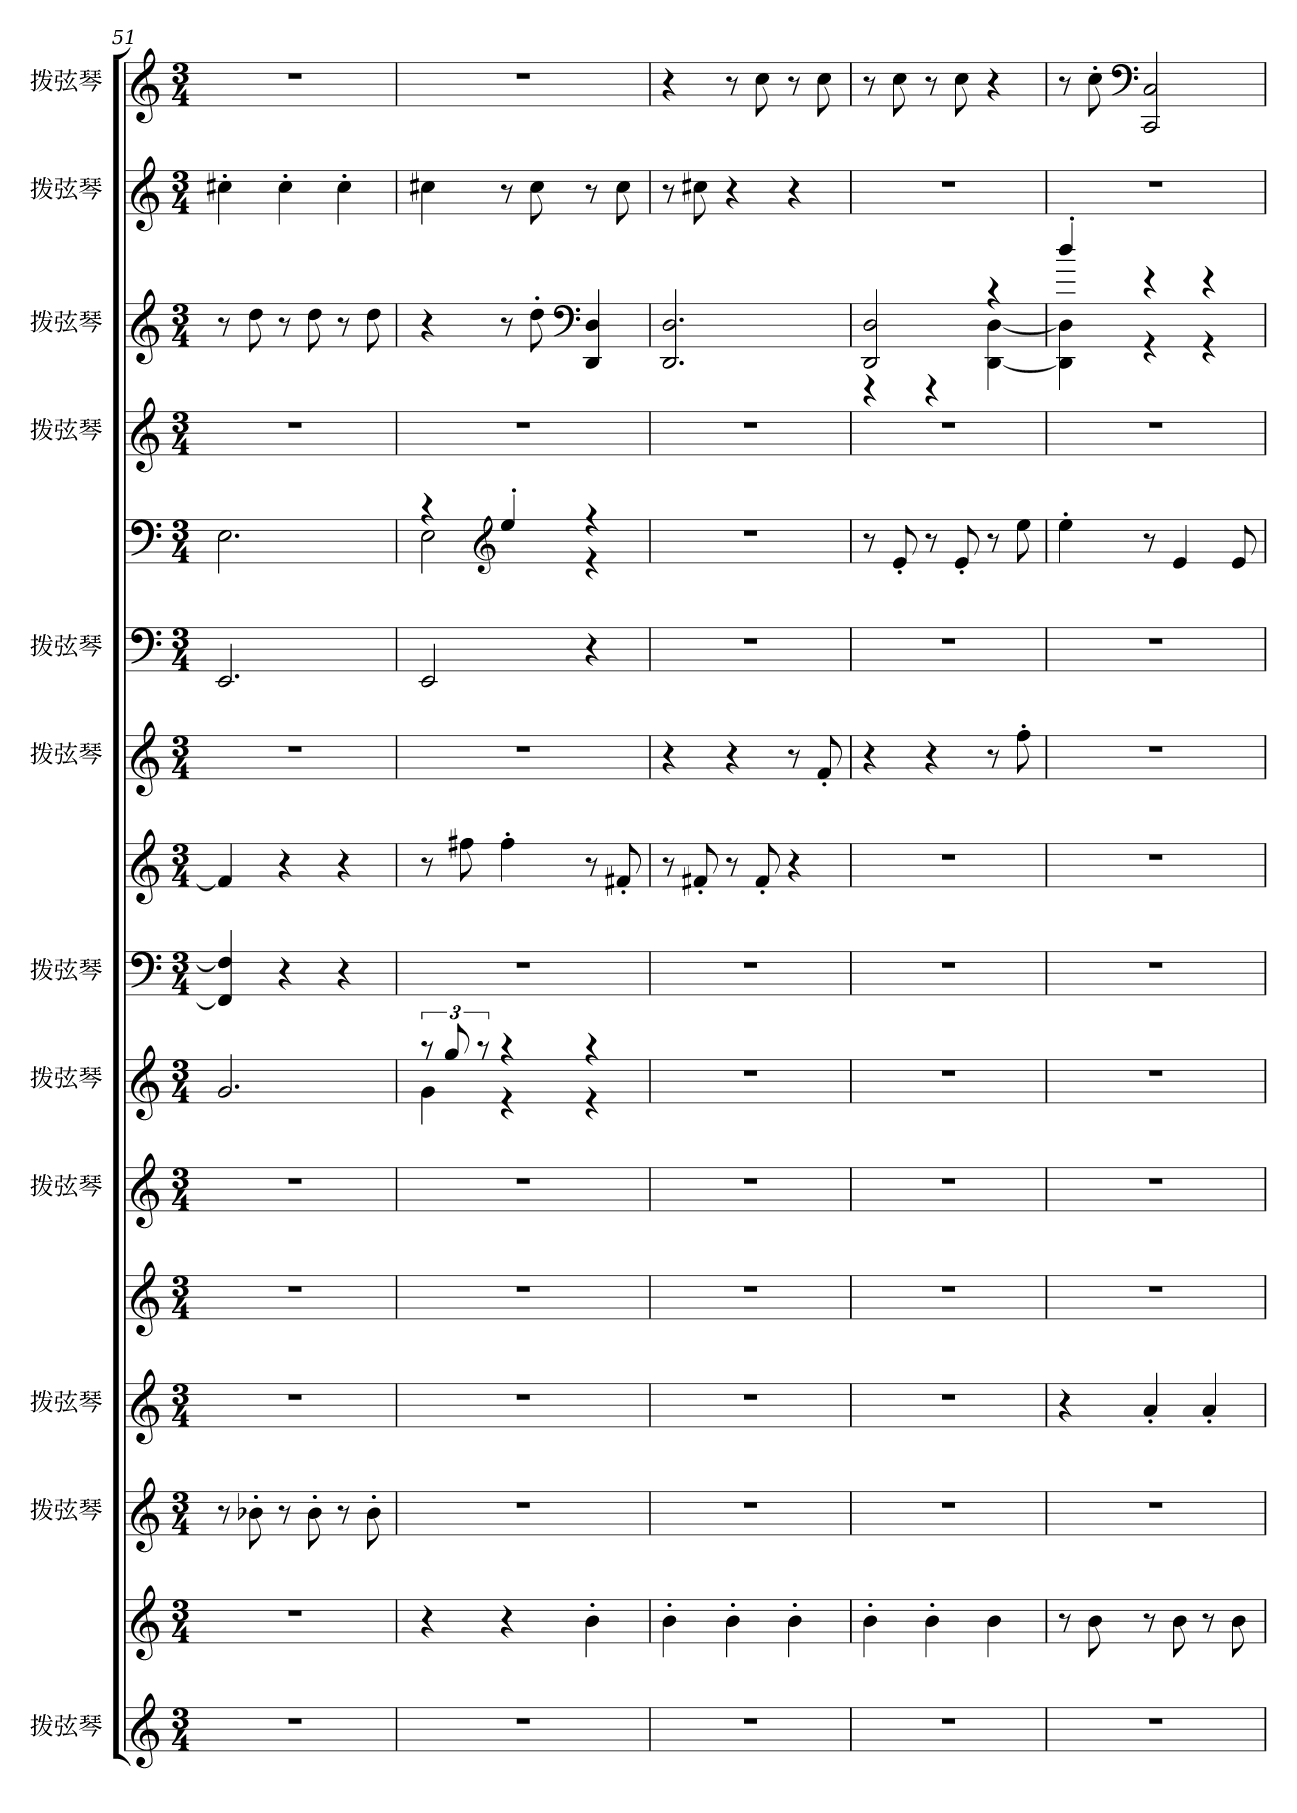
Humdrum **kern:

**kern	**kern	**kern	**kern	**kern	**kern	**kern	**kern	**kern	**kern	**kern	**kern	**kern	**kern	**kern	**kern
*part12	*part12	*part11	*part10	*part10	*part9	*part8	*part7	*part7	*part6	*part5	*part5	*part4	*part3	*part2	*part1
*staff16	*staff15	*staff14	*staff13	*staff12	*staff11	*staff10	*staff9	*staff8	*staff7	*staff6	*staff5	*staff4	*staff3	*staff2	*staff1
*I"拨弦琴	*	*I"拨弦琴	*I"拨弦琴	*	*I"拨弦琴	*I"拨弦琴	*I"拨弦琴	*	*I"拨弦琴	*I"拨弦琴	*	*I"拨弦琴	*I"拨弦琴	*I"拨弦琴	*I"拨弦琴
*clefG2	*clefG2	*clefG2	*clefG2	*clefG2	*clefG2	*clefG2	*clefF4	*clefG2	*clefG2	*clefF4	*clefF4	*clefG2	*clefG2	*clefG2	*clefG2
*k[]	*k[]	*k[]	*k[]	*k[]	*k[]	*k[]	*k[]	*k[]	*k[]	*k[]	*k[]	*k[]	*k[]	*k[]	*k[]
*M3/4	*M3/4	*M3/4	*M3/4	*M3/4	*M3/4	*M3/4	*M3/4	*M3/4	*M3/4	*M3/4	*M3/4	*M3/4	*M3/4	*M3/4	*M3/4
=51	=51	=51	=51	=51	=51	=51	=51	=51	=51	=51	=51	=51	=51	=51	=51
2.r	2.r	8r	2.r	2.r	2.r	2.g/	4FF#/] 4F#/]	4f#/]	2.r	2.EE/	2.E\	2.r	8r	4cc#X'\	2.r
.	.	8b-X'\	.	.	.	.	.	.	.	.	.	.	8dd\	.	.
.	.	8r	.	.	.	.	4r	4r	.	.	.	.	8r	4cc#'\	.
.	.	8b-'\	.	.	.	.	.	.	.	.	.	.	8dd\	.	.
.	.	8r	.	.	.	.	4r	4r	.	.	.	.	8r	4cc#'\	.
.	.	8b-'\	.	.	.	.	.	.	.	.	.	.	8dd\	.	.
=52	=52	=52	=52	=52	=52	=52	=52	=52	=52	=52	=52	=52	=52	=52	=52
*	*	*	*	*	*	*^	*	*	*	*	*^	*	*	*	*
2.r	4r	2.r	2.r	2.r	2.r	12r	4g\	2.r	8r	2.r	2EE/	4r	2E\	2.r	4r	4cc#X\	2.r
.	.	.	.	.	.	12gg/	.	.	.	.	.	.	.	.	.	.	.
.	.	.	.	.	.	.	.	.	8ff#X\	.	.	.	.	.	.	.	.
.	.	.	.	.	.	12r	.	.	.	.	.	.	.	.	.	.	.
*	*	*	*	*	*	*	*	*	*	*	*	*clefG2	*	*	*	*	*
.	4r	.	.	.	.	4r	4r	.	4ff#'\	.	.	4ee'/	.	.	8r	8r	.
.	.	.	.	.	.	.	.	.	.	.	.	.	.	.	8dd'\	8cc#\	.
*	*	*	*	*	*	*	*	*	*	*	*	*	*	*	*clefF4	*	*
.	4b'\	.	.	.	.	4r	4r	.	8r	.	4r	4r	4r	.	4DD/ 4D/	8r	.
.	.	.	.	.	.	.	.	.	8f#X'/	.	.	.	.	.	.	8cc#\	.
*	*	*	*	*	*	*v	*v	*	*	*	*	*v	*v	*	*	*	*
=53	=53	=53	=53	=53	=53	=53	=53	=53	=53	=53	=53	=53	=53	=53	=53
2.r	4b'\	2.r	2.r	2.r	2.r	2.r	2.r	8r	4r	2.r	2.r	2.r	2.DD/ 2.D/	8r	4r
.	.	.	.	.	.	.	.	8f#X'/	.	.	.	.	.	8cc#X\	.
.	4b'\	.	.	.	.	.	.	8r	4r	.	.	.	.	4r	8r
.	.	.	.	.	.	.	.	8f#'/	.	.	.	.	.	.	8cc\
.	4b'\	.	.	.	.	.	.	4r	8r	.	.	.	.	4r	8r
.	.	.	.	.	.	.	.	.	8f'/	.	.	.	.	.	8cc\
!!LO:PB:g=z
=54	=54	=54	=54	=54	=54	=54	=54	=54	=54	=54	=54	=54	=54	=54	=54
*	*	*	*	*	*	*	*	*	*	*	*	*	*^	*	*
2.r	4b'\	2.r	2.r	2.r	2.r	2.r	2.r	2.r	4r	2.r	8r	2.r	2DD/ 2D/	4r	2.r	8r
.	.	.	.	.	.	.	.	.	.	.	8e'/	.	.	.	.	8cc\
.	4b'\	.	.	.	.	.	.	.	4r	.	8r	.	.	4r	.	8r
.	.	.	.	.	.	.	.	.	.	.	8e'/	.	.	.	.	8cc\
.	4b\	.	.	.	.	.	.	.	8r	.	8r	.	4r	[4DD\ [4D\	.	4r
.	.	.	.	.	.	.	.	.	8ff'\	.	8ee\	.	.	.	.	.
=55	=55	=55	=55	=55	=55	=55	=55	=55	=55	=55	=55	=55	=55	=55	=55	=55
2.r	8r	2.r	4r	2.r	2.r	2.r	2.r	2.r	2.r	2.r	4ee'\	2.r	4dd'/	4DD\] 4D\]	2.r	8r
.	8b\	.	.	.	.	.	.	.	.	.	.	.	.	.	.	8cc'\
*	*	*	*	*	*	*	*	*	*	*	*	*	*	*	*	*clefF4
.	8r	.	4a'/	.	.	.	.	.	.	.	8r	.	4r	4r	.	2CC/ 2C/
.	8b\	.	.	.	.	.	.	.	.	.	4e/	.	.	.	.	.
.	8r	.	4a'/	.	.	.	.	.	.	.	.	.	4r	4r	.	.
.	8b\	.	.	.	.	.	.	.	.	.	8e/	.	.	.	.	.
*	*	*	*	*	*	*	*	*	*	*	*	*	*v	*v	*	*
=	=	=	=	=	=	=	=	=	=	=	=	=	=	=	=
*-	*-	*-	*-	*-	*-	*-	*-	*-	*-	*-	*-	*-	*-	*-	*-
